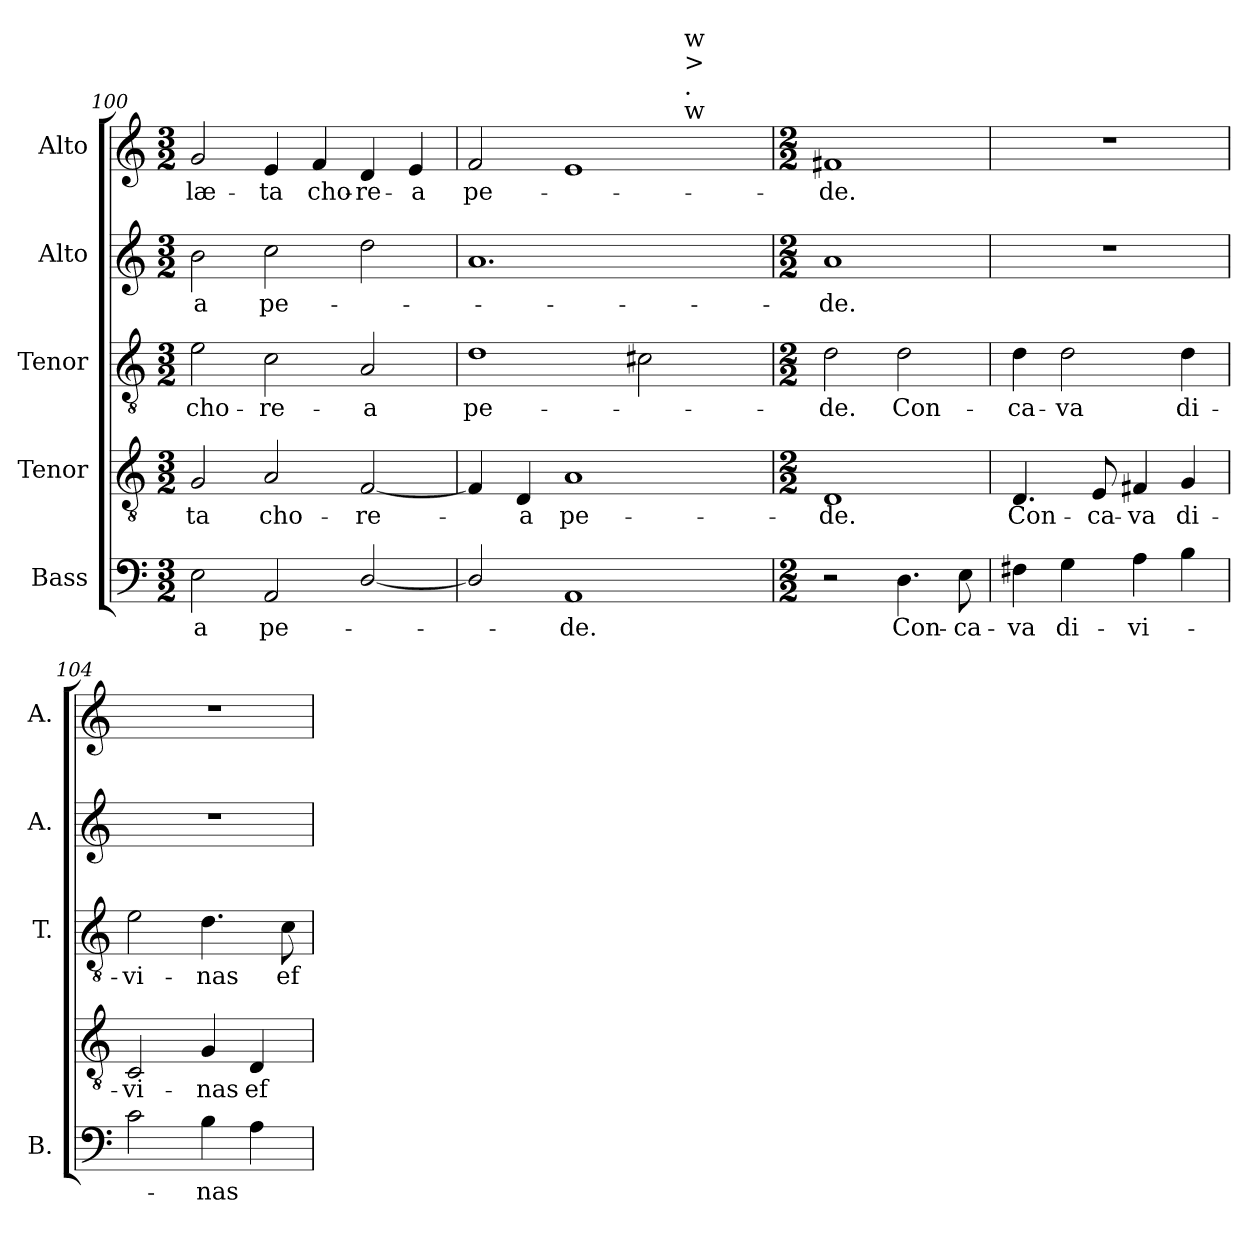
**kern	**text	**kern	**text	**kern	**text	**kern	**text	**kern	**text
*part5	*part5	*part4	*part4	*part3	*part3	*part2	*part2	*part1	*part1
*staff5	*staff5	*staff4	*staff4	*staff3	*staff3	*staff2	*staff2	*staff1	*staff1
*I"Bass	*	*I"Tenor	*	*I"Tenor	*	*I"Alto	*	*I"Alto	*
*I'B.	*	*	*	*I'T.	*	*I'A.	*	*I'A.	*
*clefF4	*	*clefGv2	*	*clefGv2	*	*clefG2	*	*clefG2	*
*	*	*ITrd7c12	*	*ITrd7c12	*	*	*	*	*
*k[]	*	*k[]	*	*k[]	*	*k[]	*	*k[]	*
*C:	*	*C:	*	*C:	*	*C:	*	*C:	*
*M3/2	*	*M3/2	*	*M3/2	*	*M3/2	*	*M3/2	*
=100	=100	=100	=100	=100	=100	=100	=100	=100	=100
!	!LO:LY:b:color=#000000	!	!	!	!	!	!	!	!
!	!	!	!LO:LY:b:color=#000000	!	!	!	!	!	!
!	!	!	!	!	!LO:LY:b:color=#000000	!	!	!	!
!	!	!	!	!	!	!	!LO:LY:b:color=#000000	!	!
!	!	!	!	!	!	!	!	!	!LO:LY:b:color=#000000
2Ei\	-a	2GGi/	-ta	2Ei\	cho-	2bi\	-a	2gi/	læ-
!	!LO:LY:b:color=#000000	!	!	!	!	!	!	!	!
!	!	!	!LO:LY:b:color=#000000	!	!	!	!	!	!
!	!	!	!	!	!LO:LY:b:color=#000000	!	!	!	!
!	!	!	!	!	!	!	!LO:LY:b:color=#000000	!	!
!	!	!	!	!	!	!	!	!	!LO:LY:b:color=#000000
2AAi/	pe-	2AAi/	cho-	2Ci\	-re-	2cci\	pe-	4ei/	-ta
!	!	!	!	!	!	!	!	!	!LO:LY:b:color=#000000
.	.	.	.	.	.	.	.	4fi/	cho-
!	!	!	!LO:LY:b:color=#000000	!	!	!	!	!	!
!	!	!	!	!	!LO:LY:b:color=#000000	!	!	!	!
!	!	!	!	!	!	!	!	!	!LO:LY:b:color=#000000
[2Di/	.	[2FFi/	-re-	2AAi/	-a	2ddi\	.	4di/	-re-
!	!	!	!	!	!	!	!	!	!LO:LY:b:color=#000000
.	.	.	.	.	.	.	.	4ei/	-a
=101	=101	=101	=101	=101	=101	=101	=101	=101	=101
!	!	!	!	!	!LO:LY:b:color=#000000	!	!	!	!
!	!	!	!	!	!	!	!	!	!LO:LY:b:color=#000000
*	*	*	*	*	*	*	*	*^	*
2Di/]	.	4FFi/]	.	1Di	pe-	1.ai	.	2fi/	1ryy	pe-
!	!	!	!LO:LY:b:color=#000000	!	!	!	!	!	!	!
.	.	4DDi/	-a	.	.	.	.	.	.	.
!	!LO:LY:b:color=#000000	!	!	!	!	!	!	!	!	!
!	!	!	!LO:LY:b:color=#000000	!	!	!	!	!	!	!
1AAi	-de.	1AAi	pe-	.	.	.	.	1ei	.	.
.	.	.	.	2C#Xi\	.	.	.	.	8ryy	.
.	.	.	.	.	.	.	.	.	64ryy	.
.	.	.	.	.	.	.	.	.	256..ryy	.
!	!	!	!	!	!	!	!	!	!LO:TX:a:t=w	!
!	!	!	!	!	!	!	!	!	!LO:TX:t=.	!
!	!	!	!	!	!	!	!	!	!LO:TX:t=>	!
!	!	!	!	!	!	!	!	!	!LO:TX:t=w	!
.	.	.	.	.	.	.	.	.	4ryy	.
.	.	.	.	.	.	.	.	.	16ryy	.
.	.	.	.	.	.	.	.	.	32ryy	.
.	.	.	.	.	.	.	.	.	128ryy	.
.	.	.	.	.	.	.	.	.	1024ryy	.
*	*	*	*	*	*	*	*	*v	*v	*
!!LO:LB:g=z
=102	=102	=102	=102	=102	=102	=102	=102	=102	=102
*M2/2	*	*M2/2	*	*M2/2	*	*M2/2	*	*M2/2	*
*	*	*	*	*	*	*	*	*^	*
!	!	!	!LO:LY:b:color=#000000	!	!	!	!	!	!	!
*	*	*	*	*	*	*	*	*v	*v	*
*	*	*	*	*	*	*	*	*^	*
!	!	!	!	!	!LO:LY:b:color=#000000	!	!	!	!	!
*	*	*	*	*	*	*	*	*v	*v	*
*	*	*	*	*	*	*	*	*^	*
!	!	!	!	!	!	!	!LO:LY:b:color=#000000	!	!	!
*	*	*	*	*	*	*	*	*v	*v	*
*	*	*	*	*	*	*	*	*^	*
!	!	!	!	!	!	!	!	!	!	!LO:LY:b:color=#000000
*	*	*	*	*	*	*	*	*v	*v	*
2r	.	1DDi	-de.	2Di\	-de.	1ai	-de.	1f#Xi	-de.
!	!LO:LY:b:color=#000000	!	!	!	!	!	!	!	!
!	!	!	!	!	!LO:LY:b:color=#000000	!	!	!	!
4.Di\	Con-	.	.	2Di\	Con-	.	.	.	.
!	!LO:LY:b:color=#000000	!	!	!	!	!	!	!	!
8Ei\	-ca-	.	.	.	.	.	.	.	.
=103	=103	=103	=103	=103	=103	=103	=103	=103	=103
!	!LO:LY:b:color=#000000	!	!	!	!	!	!	!	!
!	!	!	!LO:LY:b:color=#000000	!	!	!	!	!	!
!	!	!	!	!	!LO:LY:b:color=#000000	!	!	!	!
4F#Xi\	-va	4.DDi/	Con-	4Di\	-ca-	1r	.	1r	.
!	!LO:LY:b:color=#000000	!	!	!	!	!	!	!	!
!	!	!	!	!	!LO:LY:b:color=#000000	!	!	!	!
4Gi\	di-	.	.	2Di\	-va	.	.	.	.
!	!	!	!LO:LY:b:color=#000000	!	!	!	!	!	!
.	.	8EEi/	-ca-	.	.	.	.	.	.
!	!LO:LY:b:color=#000000	!	!	!	!	!	!	!	!
!	!	!	!LO:LY:b:color=#000000	!	!	!	!	!	!
4Ai\	-vi-	4FF#Xi/	-va	.	.	.	.	.	.
!	!	!	!LO:LY:b:color=#000000	!	!	!	!	!	!
!	!	!	!	!	!LO:LY:b:color=#000000	!	!	!	!
4Bi\	.	4GGi/	di-	4Di\	di-	.	.	.	.
=104	=104	=104	=104	=104	=104	=104	=104	=104	=104
!	!	!	!LO:LY:b:color=#000000	!	!	!	!	!	!
!	!	!	!	!	!LO:LY:b:color=#000000	!	!	!	!
2ci\	.	2CCi/	-vi-	2Ei\	-vi-	1r	.	1r	.
!	!LO:LY:b:color=#000000	!	!	!	!	!	!	!	!
!	!	!	!LO:LY:b:color=#000000	!	!	!	!	!	!
!	!	!	!	!	!LO:LY:b:color=#000000	!	!	!	!
4Bi\	-nas	4GGi/	-nas	4.Di\	-nas	.	.	.	.
!	!	!	!LO:LY:b:color=#000000	!	!	!	!	!	!
4Ai\	.	4DDi/	ef-	.	.	.	.	.	.
!	!	!	!	!	!LO:LY:b:color=#000000	!	!	!	!
.	.	.	.	8Ci\	ef-	.	.	.	.
=	=	=	=	=	=	=	=	=	=
*-	*-	*-	*-	*-	*-	*-	*-	*-	*-
